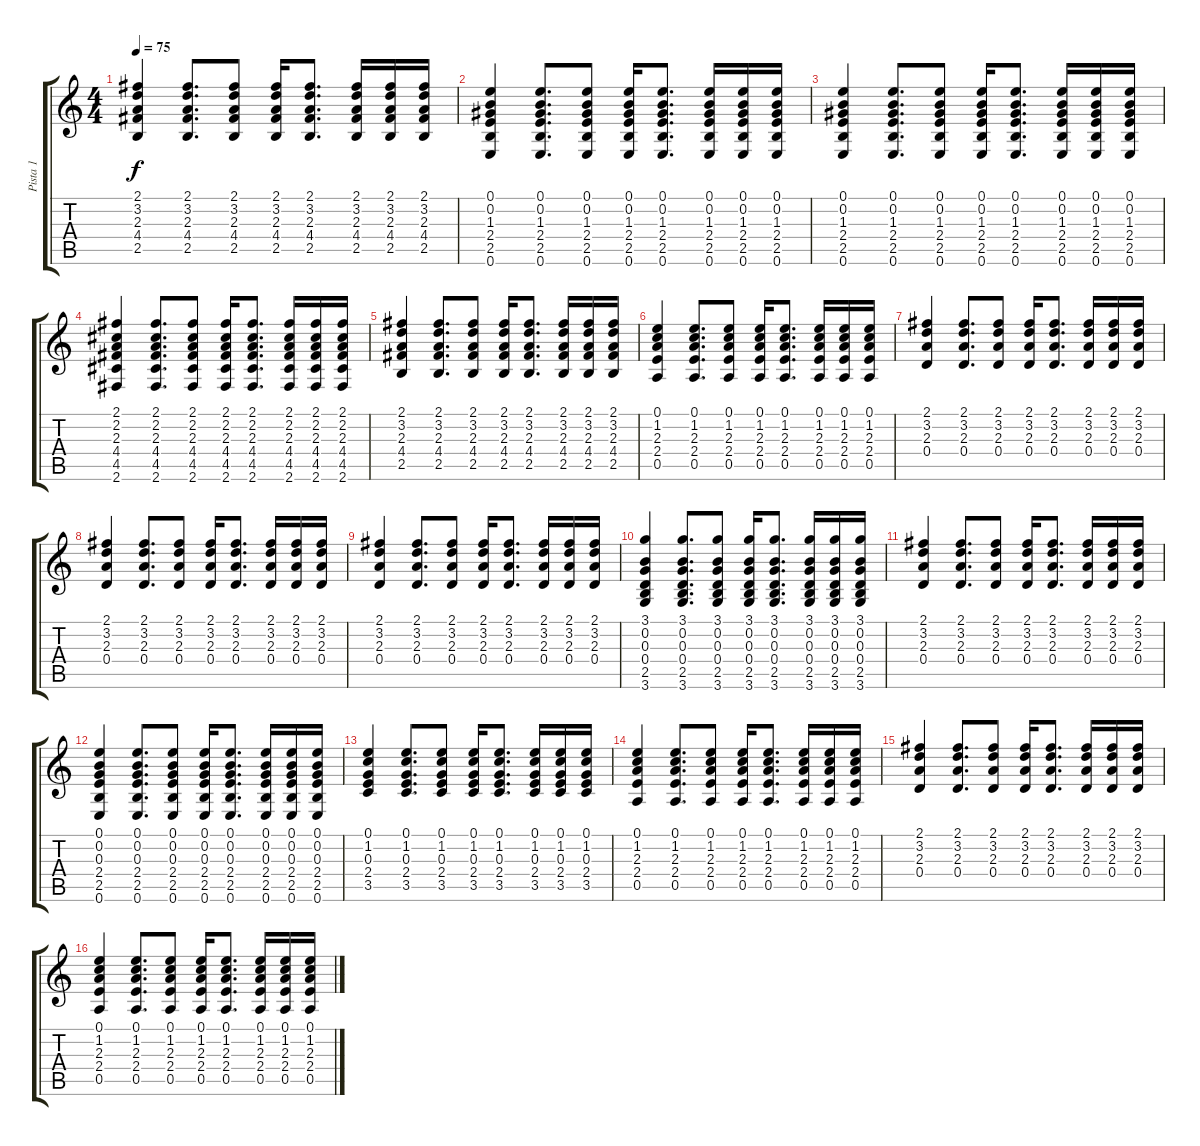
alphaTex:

\track ("Pista 1" "Pista 1") {instrument acousticguitarsteel}
\staff {score tabs}
\tuning (E4 B3 G3 D3 A2 E2) {hide}
\ts (4 4)
\tempo 75
\clef g2
\ks c
(2.1 3.2 2.3 4.4 2.5).4{dy f} (2.1 3.2 2.3 4.4 2.5).8{d} (2.1 3.2 2.3 4.4 2.5).8 (2.1 3.2 2.3 4.4 2.5).16 (2.1 3.2 2.3 4.4 2.5).8{d} (2.1 3.2 2.3 4.4 2.5).16 (2.1 3.2 2.3 4.4 2.5).16 (2.1 3.2 2.3 4.4 2.5).16 |
(0.1 0.2 1.3 2.4 2.5 0.6).4 (0.1 0.2 1.3 2.4 2.5 0.6).8{d} (0.1 0.2 1.3 2.4 2.5 0.6).8 (0.1 0.2 1.3 2.4 2.5 0.6).16 (0.1 0.2 1.3 2.4 2.5 0.6).8{d} (0.1 0.2 1.3 2.4 2.5 0.6).16 (0.1 0.2 1.3 2.4 2.5 0.6).16 (0.1 0.2 1.3 2.4 2.5 0.6).16 |
(0.1 0.2 1.3 2.4 2.5 0.6).4 (0.1 0.2 1.3 2.4 2.5 0.6).8{d} (0.1 0.2 1.3 2.4 2.5 0.6).8 (0.1 0.2 1.3 2.4 2.5 0.6).16 (0.1 0.2 1.3 2.4 2.5 0.6).8{d} (0.1 0.2 1.3 2.4 2.5 0.6).16 (0.1 0.2 1.3 2.4 2.5 0.6).16 (0.1 0.2 1.3 2.4 2.5 0.6).16 |
(2.1 2.2 2.3 4.4 4.5 2.6).4 (2.1 2.2 2.3 4.4 4.5 2.6).8{d} (2.1 2.2 2.3 4.4 4.5 2.6).8 (2.1 2.2 2.3 4.4 4.5 2.6).16 (2.1 2.2 2.3 4.4 4.5 2.6).8{d} (2.1 2.2 2.3 4.4 4.5 2.6).16 (2.1 2.2 2.3 4.4 4.5 2.6).16 (2.1 2.2 2.3 4.4 4.5 2.6).16 |
(2.1 3.2 2.3 4.4 2.5).4 (2.1 3.2 2.3 4.4 2.5).8{d} (2.1 3.2 2.3 4.4 2.5).8 (2.1 3.2 2.3 4.4 2.5).16 (2.1 3.2 2.3 4.4 2.5).8{d} (2.1 3.2 2.3 4.4 2.5).16 (2.1 3.2 2.3 4.4 2.5).16 (2.1 3.2 2.3 4.4 2.5).16 |
(0.1 1.2 2.3 2.4 0.5).4 (0.1 1.2 2.3 2.4 0.5).8{d} (0.1 1.2 2.3 2.4 0.5).8 (0.1 1.2 2.3 2.4 0.5).16 (0.1 1.2 2.3 2.4 0.5).8{d} (0.1 1.2 2.3 2.4 0.5).16 (0.1 1.2 2.3 2.4 0.5).16 (0.1 1.2 2.3 2.4 0.5).16 |
(2.1 3.2 2.3 0.4).4 (2.1 3.2 2.3 0.4).8{d} (2.1 3.2 2.3 0.4).8 (2.1 3.2 2.3 0.4).16 (2.1 3.2 2.3 0.4).8{d} (2.1 3.2 2.3 0.4).16 (2.1 3.2 2.3 0.4).16 (2.1 3.2 2.3 0.4).16 |
(2.1 3.2 2.3 0.4).4 (2.1 3.2 2.3 0.4).8{d} (2.1 3.2 2.3 0.4).8 (2.1 3.2 2.3 0.4).16 (2.1 3.2 2.3 0.4).8{d} (2.1 3.2 2.3 0.4).16 (2.1 3.2 2.3 0.4).16 (2.1 3.2 2.3 0.4).16 |
(2.1 3.2 2.3 0.4).4 (2.1 3.2 2.3 0.4).8{d} (2.1 3.2 2.3 0.4).8 (2.1 3.2 2.3 0.4).16 (2.1 3.2 2.3 0.4).8{d} (2.1 3.2 2.3 0.4).16 (2.1 3.2 2.3 0.4).16 (2.1 3.2 2.3 0.4).16 |
(3.1 0.2 0.3 0.4 2.5 3.6).4 (3.1 0.2 0.3 0.4 2.5 3.6).8{d} (3.1 0.2 0.3 0.4 2.5 3.6).8 (3.1 0.2 0.3 0.4 2.5 3.6).16 (3.1 0.2 0.3 0.4 2.5 3.6).8{d} (3.1 0.2 0.3 0.4 2.5 3.6).16 (3.1 0.2 0.3 0.4 2.5 3.6).16 (3.1 0.2 0.3 0.4 2.5 3.6).16 |
(2.1 3.2 2.3 0.4).4 (2.1 3.2 2.3 0.4).8{d} (2.1 3.2 2.3 0.4).8 (2.1 3.2 2.3 0.4).16 (2.1 3.2 2.3 0.4).8{d} (2.1 3.2 2.3 0.4).16 (2.1 3.2 2.3 0.4).16 (2.1 3.2 2.3 0.4).16 |
(0.1 0.2 0.3 2.4 2.5 0.6).4 (0.1 0.2 0.3 2.4 2.5 0.6).8{d} (0.1 0.2 0.3 2.4 2.5 0.6).8 (0.1 0.2 0.3 2.4 2.5 0.6).16 (0.1 0.2 0.3 2.4 2.5 0.6).8{d} (0.1 0.2 0.3 2.4 2.5 0.6).16 (0.1 0.2 0.3 2.4 2.5 0.6).16 (0.1 0.2 0.3 2.4 2.5 0.6).16 |
(0.1 1.2 0.3 2.4 3.5).4 (0.1 1.2 0.3 2.4 3.5).8{d} (0.1 1.2 0.3 2.4 3.5).8 (0.1 1.2 0.3 2.4 3.5).16 (0.1 1.2 0.3 2.4 3.5).8{d} (0.1 1.2 0.3 2.4 3.5).16 (0.1 1.2 0.3 2.4 3.5).16 (0.1 1.2 0.3 2.4 3.5).16 |
(0.1 1.2 2.3 2.4 0.5).4 (0.1 1.2 2.3 2.4 0.5).8{d} (0.1 1.2 2.3 2.4 0.5).8 (0.1 1.2 2.3 2.4 0.5).16 (0.1 1.2 2.3 2.4 0.5).8{d} (0.1 1.2 2.3 2.4 0.5).16 (0.1 1.2 2.3 2.4 0.5).16 (0.1 1.2 2.3 2.4 0.5).16 |
(2.1 3.2 2.3 0.4).4 (2.1 3.2 2.3 0.4).8{d} (2.1 3.2 2.3 0.4).8 (2.1 3.2 2.3 0.4).16 (2.1 3.2 2.3 0.4).8{d} (2.1 3.2 2.3 0.4).16 (2.1 3.2 2.3 0.4).16 (2.1 3.2 2.3 0.4).16 |
(0.1 1.2 2.3 2.4 0.5).4 (0.1 1.2 2.3 2.4 0.5).8{d} (0.1 1.2 2.3 2.4 0.5).8 (0.1 1.2 2.3 2.4 0.5).16 (0.1 1.2 2.3 2.4 0.5).8{d} (0.1 1.2 2.3 2.4 0.5).16 (0.1 1.2 2.3 2.4 0.5).16 (0.1 1.2 2.3 2.4 0.5).16
